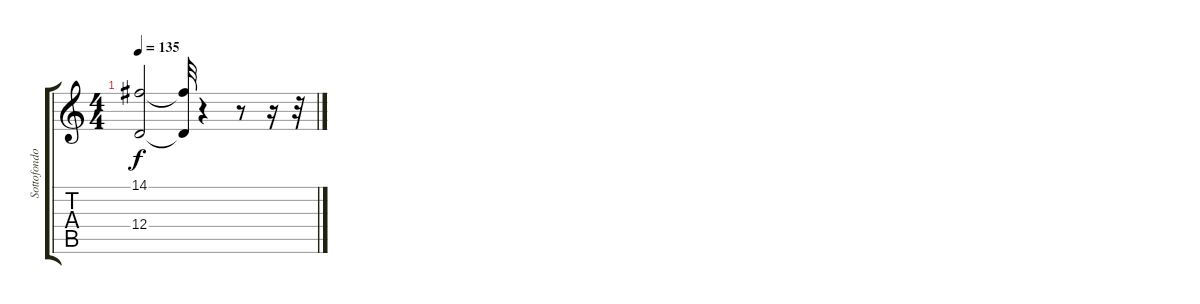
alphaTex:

\track ("Sottofondo1" "Sottofondo") {instrument stringensemble1}
\staff {score tabs}
\tuning (E4 B3 G3 D3 A2 E2) {hide}
\ts (4 4)
\tempo 135
\clef g2
\ks c
(14.1{t} 12.4{t}).2{dy f} (14.1{t} 12.4{t}).32 r.4 r.8 r.16 r.32
